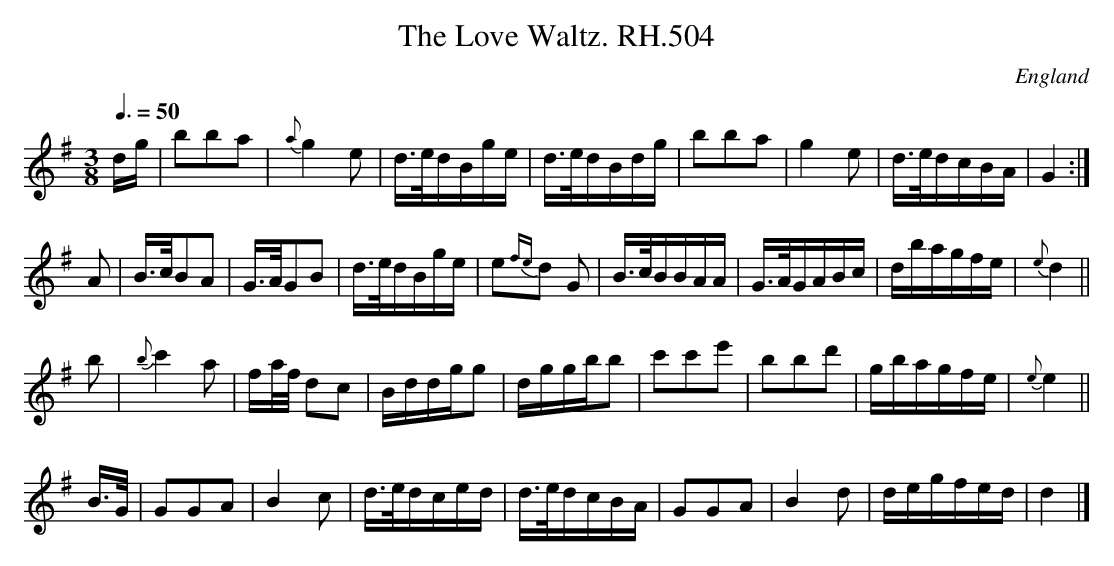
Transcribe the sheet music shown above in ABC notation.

X:1
T:Love Waltz. RH.504, The
O:England
M:3/8
L:1/16
Q:3/8=50
K:G
dg|b2b2a2|{a}g4e2|d>edBge|d>edBdg|\
b2b2a2|g4e2|d>edcBA|G4:|
A2|B>cB2A2|G>AG2B2|d>edBge|e2{fe}d2 G2|\
B>cBBAA|G>AGABc|dbagfe|{e}d4||
b2|{b}c'4a2|fa/f/ d2c2|Bddgg2|dggbb2|\
c'2c'2e'2|b2b2d'2|gbagfe|{e}e4||
B>G|G2G2A2|B4c2|d>edced|d>edcBA|\
G2G2A2|B4d2|degfed|d4|]
